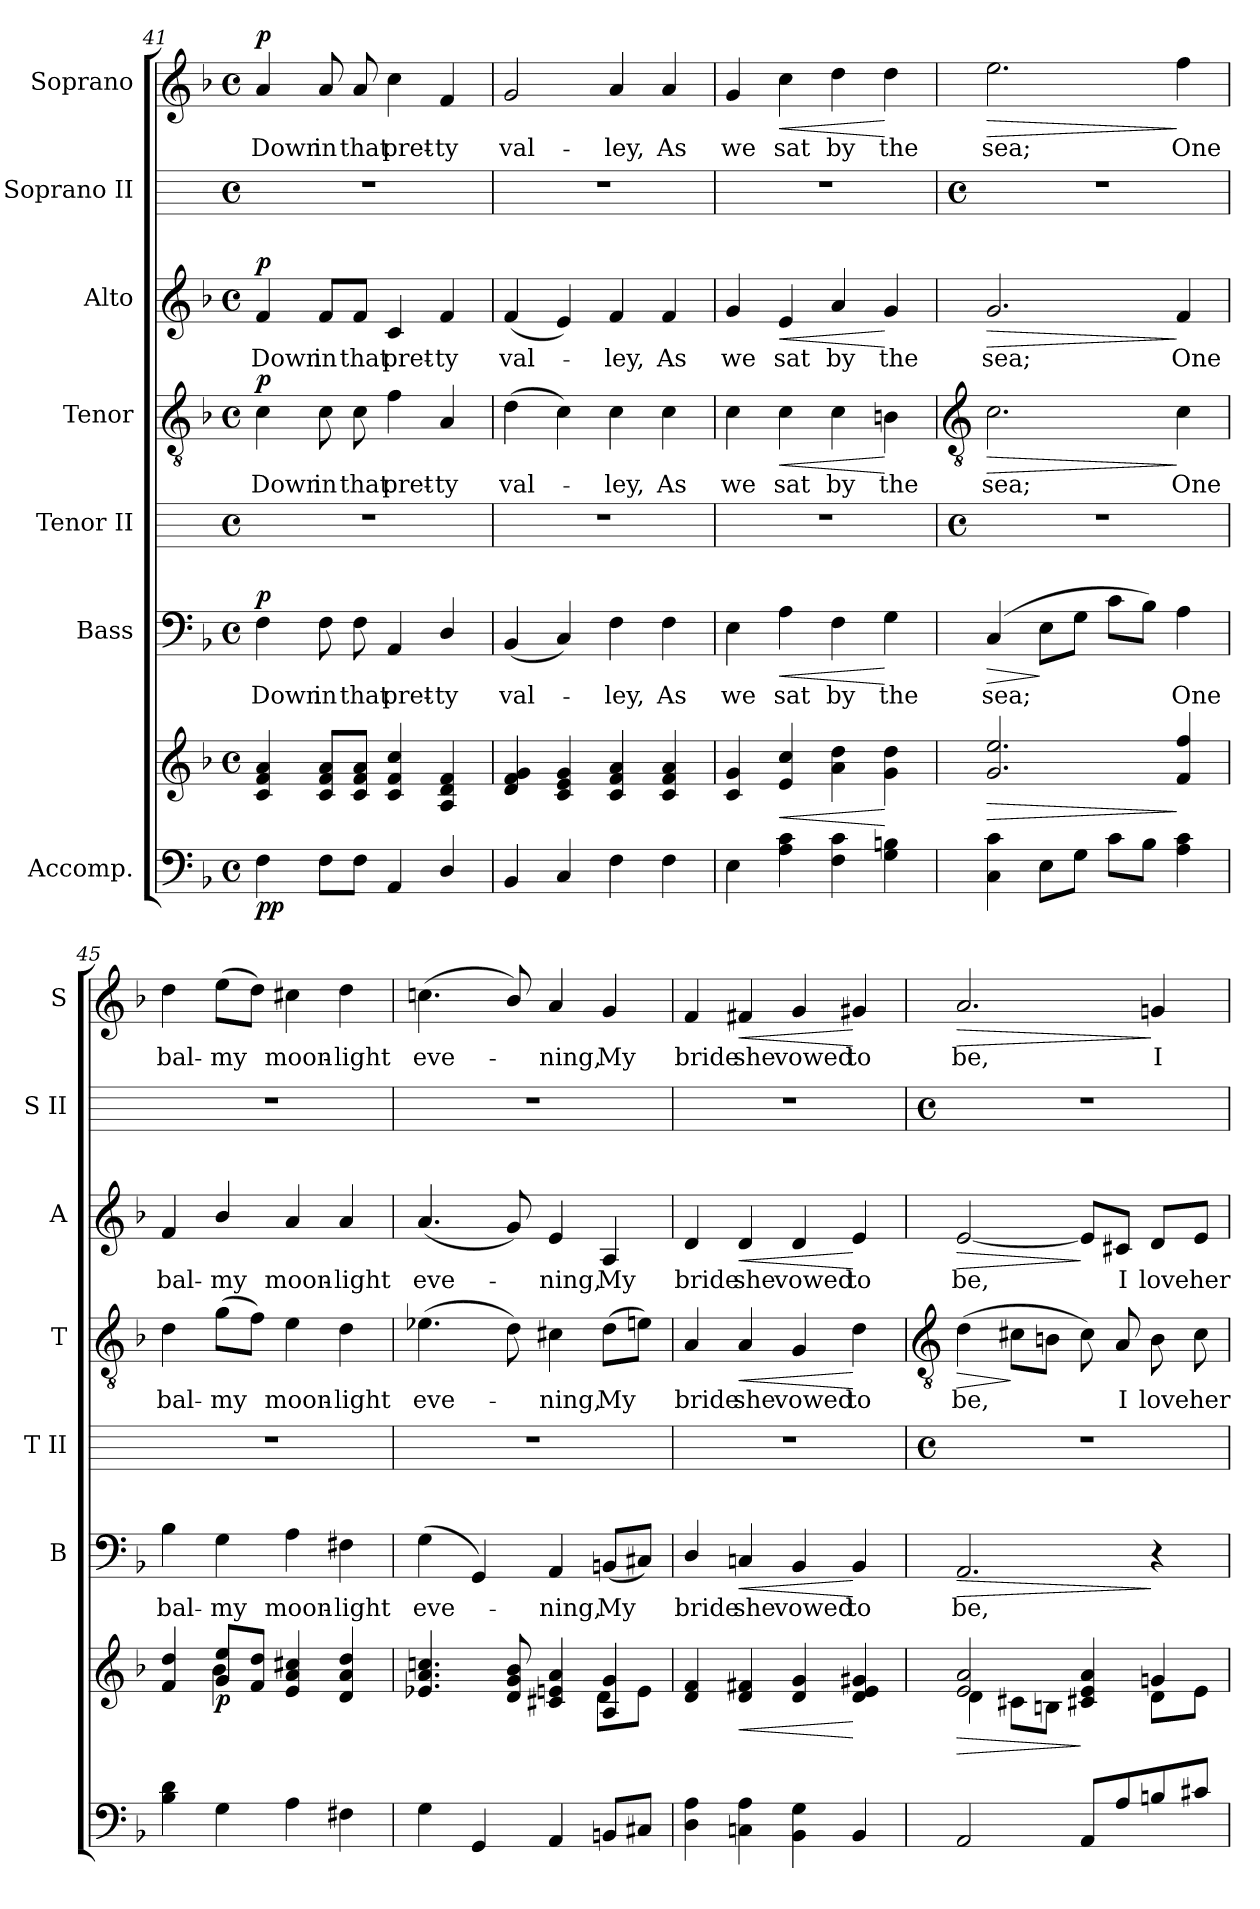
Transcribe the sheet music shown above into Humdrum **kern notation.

**kern	**kern	**dynam	**kern	**text	**dynam	**kern	**kern	**text	**dynam	**kern	**text	**dynam	**kern	**kern	**text	**dynam
*part7	*part7	*part7	*part6	*part6	*part6	*part5	*part4	*part4	*part4	*part3	*part3	*part3	*part2	*part1	*part1	*part1
*staff8	*staff7	*staff7/8	*staff6	*staff6	*staff6	*staff5	*staff4	*staff4	*staff4	*staff3	*staff3	*staff3	*staff2	*staff1	*staff1	*staff1
*I"Accomp.	*	*	*I"Bass	*	*	*I"Tenor II	*I"Tenor	*	*	*I"Alto	*	*	*I"Soprano II	*I"Soprano	*	*
*	*	*	*I'B	*	*	*I'T II	*I'T	*	*	*I'A	*	*	*I'S II	*I'S	*	*
*clefF4	*clefG2	*	*clefF4	*	*	*	*clefGv2	*	*	*clefG2	*	*	*	*clefG2	*	*
*k[b-]	*k[b-]	*	*k[b-]	*	*	*	*k[b-]	*	*	*k[b-]	*	*	*	*k[b-]	*	*
*F:	*F:	*	*F:	*	*	*	*F:	*	*	*F:	*	*	*	*F:	*	*
*M4/4	*M4/4	*	*M4/4	*	*	*M4/4	*M4/4	*	*	*M4/4	*	*	*M4/4	*M4/4	*	*
*met(c)	*met(c)	*	*met(c)	*	*	*met(c)	*met(c)	*	*	*met(c)	*	*	*met(c)	*met(c)	*	*
=41	=41	=41	=41	=41	=41	=41	=41	=41	=41	=41	=41	=41	=41	=41	=41	=41
!	!	!LO:DY:b=2	!	!LO:LY:b	!	!	!	!LO:LY:b	!	!	!LO:LY:b	!	!	!	!LO:LY:b	!
!	!	!LO:DY:n=1:b	!	!	!LO:DY:b	!	!	!	!LO:DY:b	!	!	!LO:DY:b	!	!	!	!LO:DY:b
4F	4c 4f 4a	p p	4F	Down	p	1r	4c	Down	p	4f	Down	p	1r	4a	Down	p
!	!	!	!	!LO:LY:b	!	!	!	!LO:LY:b	!	!	!LO:LY:b	!	!	!	!LO:LY:b	!
8FL	8c 8f 8aL	.	8F	in	.	.	8c	in	.	8f/L	in	.	.	8a	in	.
!	!	!	!	!LO:LY:b	!	!	!	!LO:LY:b	!	!	!LO:LY:b	!	!	!	!LO:LY:b	!
8FJ	8c 8f 8aJ	.	8F	that	.	.	8c	that	.	8f/J	that	.	.	8a	that	.
!	!	!	!	!LO:LY:b	!	!	!	!LO:LY:b	!	!	!LO:LY:b	!	!	!	!LO:LY:b	!
4AA	4c 4f 4cc	.	4AA	pret-	.	.	4f	pret-	.	4c	pret-	.	.	4cc	pret-	.
!	!	!	!	!LO:LY:b	!	!	!	!LO:LY:b	!	!	!LO:LY:b	!	!	!	!LO:LY:b	!
4D/	4A 4d 4f	.	4D/	-ty	.	.	4A	-ty	.	4f	-ty	.	.	4f	-ty	.
=42	=42	=42	=42	=42	=42	=42	=42	=42	=42	=42	=42	=42	=42	=42	=42	=42
!	!	!	!	!LO:LY:b	!	!	!	!LO:LY:b	!	!	!LO:LY:b	!	!	!	!LO:LY:b	!
4BB-	4d 4f 4g	.	(<4BB-	val-	.	1r	(>4d	val-	.	(<4f	val-	.	1r	2g	val-	.
4C	4c 4e 4g	.	4C)	.	.	.	4c)	.	.	4e)	.	.	.	.	.	.
!	!	!	!	!LO:LY:b	!	!	!	!LO:LY:b	!	!	!LO:LY:b	!	!	!	!LO:LY:b	!
4F	4c 4f 4a	.	4F	ley,	.	.	4c	ley,	.	4f	ley,	.	.	4a	-ley,	.
!	!	!	!	!LO:LY:b	!	!	!	!LO:LY:b	!	!	!LO:LY:b	!	!	!	!LO:LY:b	!
4F	4c 4f 4a	.	4F	As	.	.	4c	As	.	4f	As	.	.	4a	As	.
=43	=43	=43	=43	=43	=43	=43	=43	=43	=43	=43	=43	=43	=43	=43	=43	=43
!	!	!	!	!LO:LY:b	!	!	!	!LO:LY:b	!	!	!LO:LY:b	!	!	!	!LO:LY:b	!
4E	4c 4g	.	4E	we	.	1r	4c	we	.	4g	we	.	1r	4g	we	.
!	!	!LO:HP:b	!	!LO:LY:b	!LO:HP:b	!	!	!LO:LY:b	!LO:HP:b	!	!LO:LY:b	!LO:HP:b	!	!	!LO:LY:b	!LO:HP:b
4A 4c	4e 4cc	<	4A	sat	<	.	4c	sat	<	4e	sat	<	.	4cc	sat	<
!	!	!	!	!LO:LY:b	!	!	!	!LO:LY:b	!	!	!LO:LY:b	!	!	!	!LO:LY:b	!
4F 4c	4a 4dd	.	4F	by	.	.	4c	by	.	4a	by	.	.	4dd	by	.
!	!	!	!	!LO:LY:b	!	!	!	!LO:LY:b	!	!	!LO:LY:b	!	!	!	!LO:LY:b	!
4G 4Bn	4g 4dd	[	4G	the	[	.	4Bn	the	[	4g	the	[	.	4dd	the	[
!!LO:LB:g=z
=44	=44	=44	=44	=44	=44	=44	=44	=44	=44	=44	=44	=44	=44	=44	=44	=44
*	*	*	*	*	*	*	*clefGv2	*	*	*	*	*	*	*	*	*
*	*	*	*	*	*	*M4/4	*	*	*	*	*	*	*M4/4	*	*	*
*	*	*	*	*	*	*met(c)	*	*	*	*	*	*	*met(c)	*	*	*
!	!	!LO:HP:b	!	!LO:LY:b	!LO:HP:b	!	!	!LO:LY:b	!LO:HP:b	!	!LO:LY:b	!LO:HP:b	!	!	!LO:LY:b	!LO:HP:b
*	*^	*	*	*	*	*	*	*	*	*	*	*	*	*	*	*
4C 4c	2.g 2.ee	1ryy	>	(>4C	sea;	>	1r	2.c	sea;	>	2.g	sea;	>	1r	2.ee	sea;	>
8EL	.	.	.	8EL	.	]	.	.	.	.	.	.	.	.	.	.	.
8GJ	.	.	.	8GJ	.	.	.	.	.	.	.	.	.	.	.	.	.
8cL	.	.	.	8cL	.	.	.	.	.	.	.	.	.	.	.	.	.
8B-J	.	.	.	8B-J)	.	.	.	.	.	.	.	.	.	.	.	.	.
!	!	!	!	!	!LO:LY:b	!	!	!	!LO:LY:b	!	!	!LO:LY:b	!	!	!	!LO:LY:b	!
4A 4c	4f 4ff	.	]	4A	One	.	.	4c	One	]	4f	One	]	.	4ff	One	]
=45	=45	=45	=45	=45	=45	=45	=45	=45	=45	=45	=45	=45	=45	=45	=45	=45	=45
!	!	!	!	!	!LO:LY:b	!	!	!	!LO:LY:b	!	!	!LO:LY:b	!	!	!	!LO:LY:b	!
4B- 4d	4f 4dd	4ryy	.	4B-	bal-	.	1r	4d	bal-	.	4f	bal-	.	1r	4dd	bal-	.
!	!	!	!LO:DY:b	!	!LO:LY:b	!	!	!	!LO:LY:b	!	!	!LO:LY:b	!	!	!	!LO:LY:b	!
4G	8g/ 8ee/L	4b-\	p	4G	-my	.	.	(>8gL	-my	.	4b-/	-my	.	.	(>8eeL	-my	.
.	8f/ 8dd/J	.	.	.	.	.	.	8fJ)	.	.	.	.	.	.	8ddJ)	.	.
!	!	!	!	!	!LO:LY:b	!	!	!	!LO:LY:b	!	!	!LO:LY:b	!	!	!	!LO:LY:b	!
4A	4e 4a 4cc#X	2ryy	.	4A	moon-	.	.	4e	moon-	.	4a	moon-	.	.	4cc#X	moon-	.
!	!	!	!	!	!LO:LY:b	!	!	!	!LO:LY:b	!	!	!LO:LY:b	!	!	!	!LO:LY:b	!
4F#X	4d 4a 4dd	.	.	4F#X	-light	.	.	4d	-light	.	4a	-light	.	.	4dd	-light	.
=46	=46	=46	=46	=46	=46	=46	=46	=46	=46	=46	=46	=46	=46	=46	=46	=46	=46
!	!	!	!	!	!LO:LY:b	!	!	!	!LO:LY:b	!	!	!LO:LY:b	!	!	!	!LO:LY:b	!
4G	4.e-X 4.a 4.ccn	2.ryy	.	(4G	eve-	.	1r	(>4.e-X	eve-	.	(<4.a	eve-	.	1r	(<4.ccn	eve-	.
4GG	.	.	.	4GG)	.	.	.	.	.	.	.	.	.	.	.	.	.
.	8d/ 8g/ 8b-/	.	.	.	.	.	.	8d)	.	.	8g)	.	.	.	8b-/)	.	.
!	!	!	!	!	!LO:LY:b	!	!	!	!LO:LY:b	!	!	!LO:LY:b	!	!	!	!LO:LY:b	!
4AA	4c#X 4en 4a	.	.	4AA	ning,	.	.	4c#X	ning,	.	4e	ning,	.	.	4a	ning,	.
!	!	!	!	!	!LO:LY:b	!	!	!	!LO:LY:b	!	!	!LO:LY:b	!	!	!	!LO:LY:b	!
8BBnL	4A 4g	8d\L	.	(<8BBnL	My	.	.	(>8dL	My	.	4A	My	.	.	4g	My	.
8C#XJ	.	8e\J	.	8C#XJ)	.	.	.	8enJ)	.	.	.	.	.	.	.	.	.
=47	=47	=47	=47	=47	=47	=47	=47	=47	=47	=47	=47	=47	=47	=47	=47	=47	=47
!	!	!	!	!	!LO:LY:b	!	!	!	!LO:LY:b	!	!	!LO:LY:b	!	!	!	!LO:LY:b	!
4D\ 4A\	4d 4f	1ryy	.	4D/	bride	.	1r	4A	bride	.	4d	bride	.	1r	4f	bride	.
!	!	!	!LO:HP:b	!	!LO:LY:b	!LO:HP:b	!	!	!LO:LY:b	!LO:HP:b	!	!LO:LY:b	!LO:HP:b	!	!	!LO:LY:b	!LO:HP:b
4Cn 4A	4d 4f#X	.	<	4Cn	she	<	.	4A	she	<	4d	she	<	.	4f#X	she	<
!	!	!	!	!	!LO:LY:b	!	!	!	!LO:LY:b	!	!	!LO:LY:b	!	!	!	!LO:LY:b	!
4BB- 4G	4d 4g	.	.	4BB-	vowed	.	.	4G	vowed	.	4d	vowed	.	.	4g	vowed	.
!	!	!	!	!	!LO:LY:b	!	!	!	!LO:LY:b	!	!	!LO:LY:b	!	!	!	!LO:LY:b	!
4BB-	4d 4e 4g#X	.	[	4BB-	to	[	.	4d	to	[	4e	to	[	.	4g#X	to	[
!!LO:LB:g=z
=48	=48	=48	=48	=48	=48	=48	=48	=48	=48	=48	=48	=48	=48	=48	=48	=48	=48
*	*	*	*	*	*	*	*	*clefGv2	*	*	*	*	*	*	*	*	*
*	*	*	*	*	*	*	*M4/4	*	*	*	*	*	*	*M4/4	*	*	*
*	*	*	*	*	*	*	*met(c)	*	*	*	*	*	*	*met(c)	*	*	*
*^	*	*	*	*	*	*	*	*	*	*	*	*	*	*	*	*	*
!	!	!	!	!LO:HP:b	!	!LO:LY:b	!LO:HP:b	!	!	!LO:LY:b	!LO:HP:b	!	!LO:LY:b	!LO:HP:b	!	!	!LO:LY:b	!LO:HP:b
2AA	1ryy	2e 2a	4d\	>	2.AA	be,	>	1r	(>4d	be,	>	[2e	be,	>	1r	2.a	be,	>
.	.	.	8c#X\L	.	.	.	.	.	8c#XL	.	]	.	.	.	.	.	.	.
.	.	.	8Bn\J	.	.	.	.	.	8BnJ	.	.	.	.	.	.	.	.	.
8AAL	.	4c#X 4e 4a	8ryy	]	.	.	.	.	8c#)	.	.	8e/L]	.	]	.	.	.	.
!	!	!	!	!	!	!	!	!	!	!LO:LY:b	!	!	!LO:LY:b	!	!	!	!	!
8A	.	.	8ryy	.	.	.	.	.	8A	I	.	8c#X/J	I	.	.	.	.	.
!	!	!	!	!	!	!	!	!	!	!LO:LY:b	!	!	!LO:LY:b	!	!	!	!LO:LY:b	!
8Bn	.	4gn	8d\L	.	4r	.	]	.	8B	love	.	8d/L	love	.	.	4gn	I	]
!	!	!	!	!	!	!	!	!	!	!LO:LY:b	!	!	!LO:LY:b	!	!	!	!	!
8c#XJ	.	.	8e\J	.	.	.	.	.	8c#	her	.	8e/J	her	.	.	.	.	.
*v	*v	*	*	*	*	*	*	*	*	*	*	*	*	*	*	*	*	*
*	*v	*v	*	*	*	*	*	*	*	*	*	*	*	*	*	*	*
=	=	=	=	=	=	=	=	=	=	=	=	=	=	=	=	=
*-	*-	*-	*-	*-	*-	*-	*-	*-	*-	*-	*-	*-	*-	*-	*-	*-
